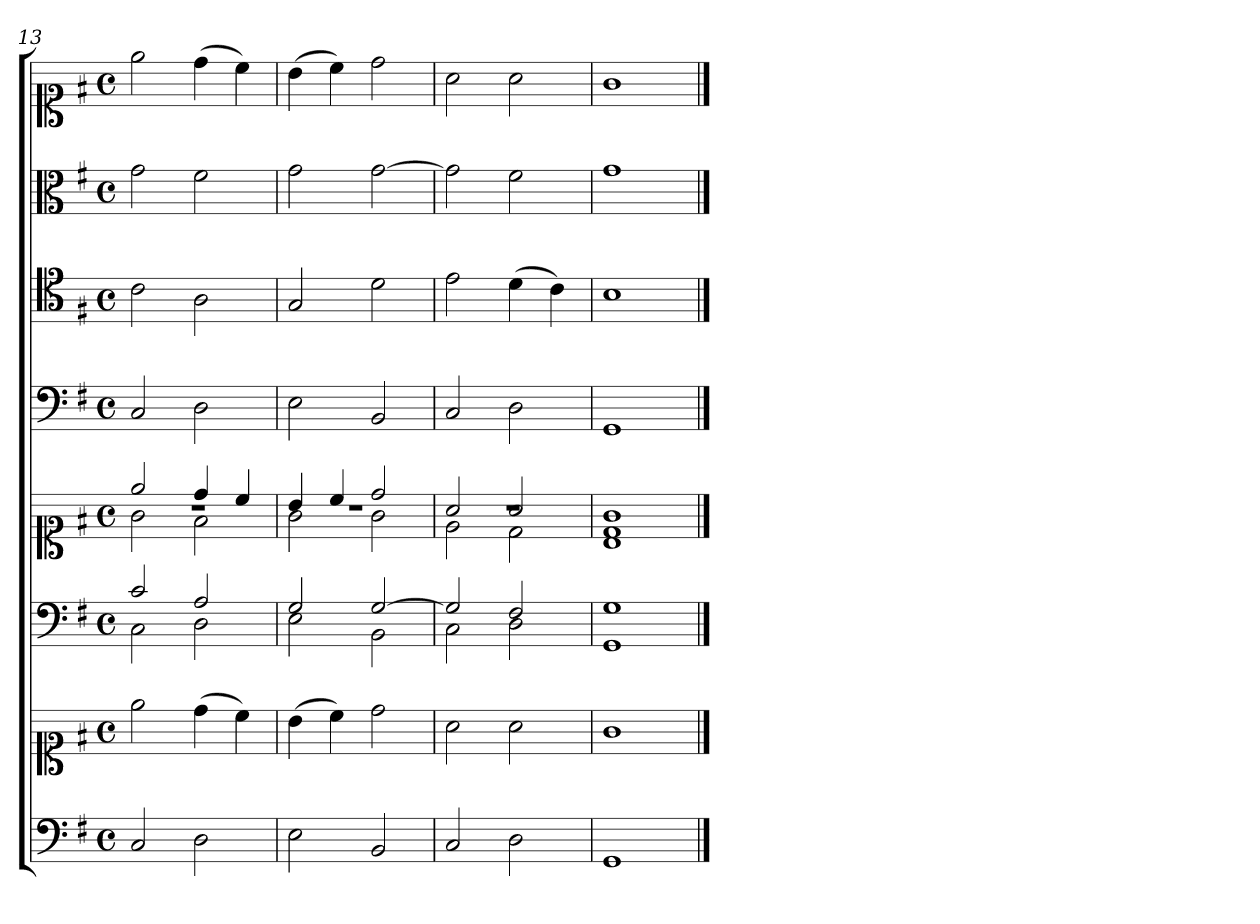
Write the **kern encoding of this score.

**kern	**kern	**kern	**kern	**kern	**kern	**kern	**kern
*part6	*part6	*part5	*part5	*part4	*part3	*part2	*part1
*staff8	*staff7	*staff6	*staff5	*staff4	*staff3	*staff2	*staff1
*clefF4	*clefC1	*clefF4	*clefC1	*clefF4	*clefC4	*clefC3	*clefC1
*k[f#]	*k[f#]	*k[f#]	*k[f#]	*k[f#]	*k[f#]	*k[f#]	*k[f#]
*G:	*G:	*G:	*G:	*G:	*G:	*G:	*G:
*M4/4	*M4/4	*M4/4	*M4/4	*M4/4	*M4/4	*M4/4	*M4/4
*met(c)	*met(c)	*met(c)	*met(c)	*met(c)	*met(c)	*met(c)	*met(c)
=13	=13	=13	=13	=13	=13	=13	=13
*	*	*^	*^	*	*	*	*
*	*	*	*	*	*^	*	*	*	*
2C	2ee	2c	2C	2ee	2g	1r	2C	2c	2g	2ee
2D	(4dd	2A	2D	4dd	2f#	.	2D	2A	2f#	(4dd
.	4cc)	.	.	4cc	.	.	.	.	.	4cc)
=14	=14	=14	=14	=14	=14	=14	=14	=14	=14	=14
2E	(4b	2G	2E	4b	2g	1r	2E	2G	2g	(4b
.	4cc)	.	.	4cc	.	.	.	.	.	4cc)
2BB	2dd	[2G	2BB	2dd	2g	.	2BB	2d	[2g	2dd
=15	=15	=15	=15	=15	=15	=15	=15	=15	=15	=15
2C	2a	2G]	2C	2a	2e	1r	2C	2e	2g]	2a
2D	2a	2F#	2D	2a	2d	.	2D	(4d	2f#	2a
.	.	.	.	.	.	.	.	4c)	.	.
=16	=16	=16	=16	=16	=16	=16	=16	=16	=16	=16
1GG	1g	1G	1GG	1g	1d	1B\	1GG	1B	1g	1g
*	*	*v	*v	*	*	*	*	*	*	*
*	*	*	*v	*v	*v	*	*	*	*
==	==	==	==	==	==	==	==
*-	*-	*-	*-	*-	*-	*-	*-
